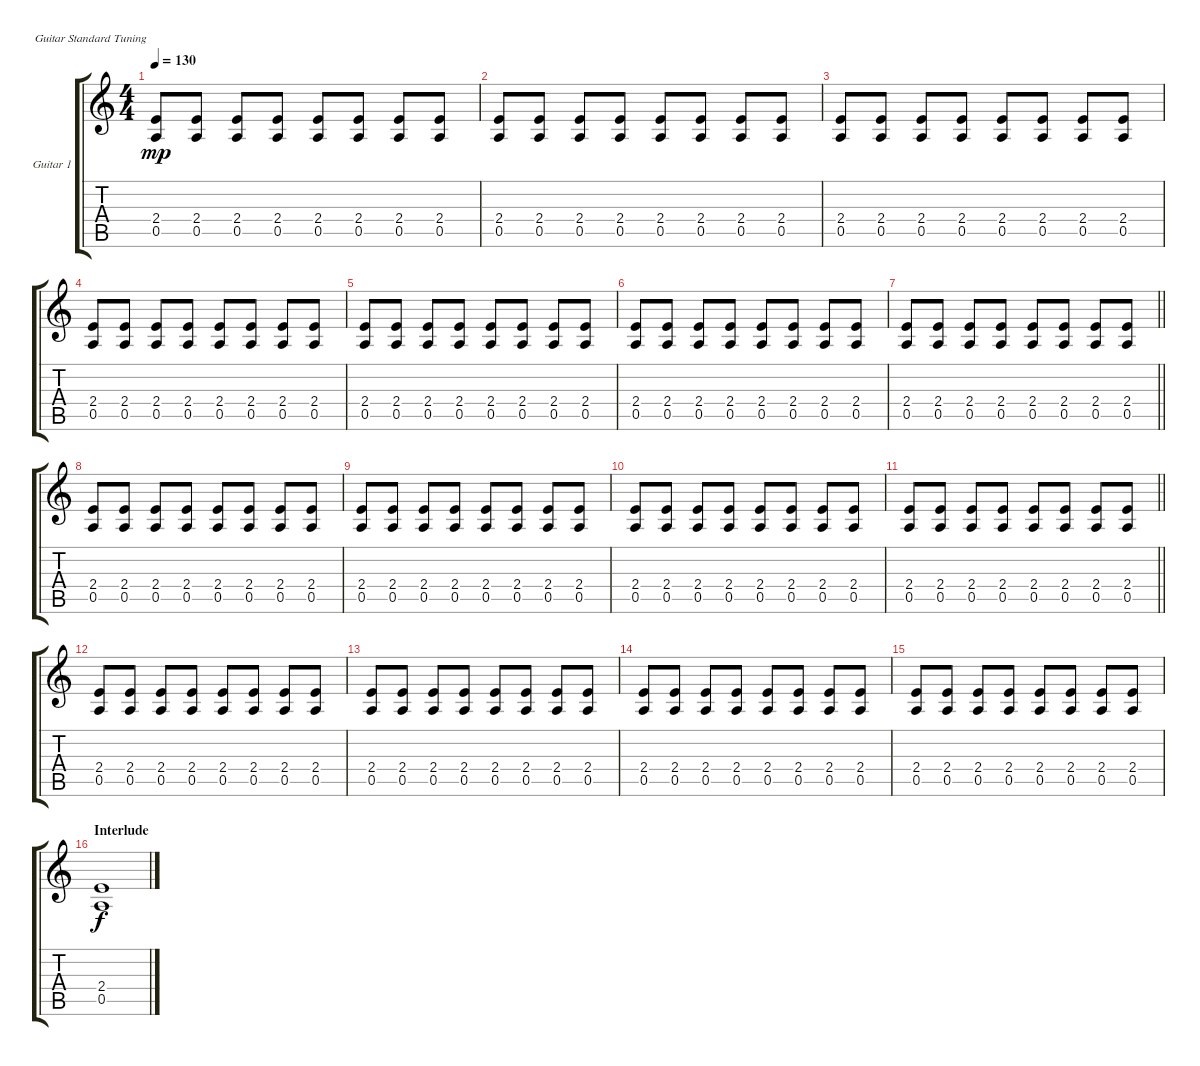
\defaultSystemsLayout 4
\bracketExtendMode groupsimilarinstruments
\firstSystemTrackNameOrientation horizontal
\otherSystemsTrackNameOrientation horizontal
\track ("Guitar 1" "Guitar 1") {instrument distortionguitar}
\staff {score tabs}
\tuning (E4 B3 G3 D3 A2 E2)
\ts (4 4)
\tempo 130
\clef g2
\scale
0.333333
\ks aminor
(0.5 2.4).8{dy mp} (0.5 2.4).8 (0.5 2.4).8 (0.5 2.4).8 (0.5 2.4).8 (0.5 2.4).8 (0.5 2.4).8 (0.5 2.4).8 |
\scale
0.333333 (0.5 2.4).8 (0.5 2.4).8 (0.5 2.4).8 (0.5 2.4).8 (0.5 2.4).8 (0.5 2.4).8 (0.5 2.4).8 (0.5 2.4).8 |
\scale
0.333333 (0.5 2.4).8 (0.5 2.4).8 (0.5 2.4).8 (0.5 2.4).8 (0.5 2.4).8 (0.5 2.4).8 (0.5 2.4).8 (0.5 2.4).8 |
\scale
0.333333 (0.5 2.4).8 (0.5 2.4).8 (0.5 2.4).8 (0.5 2.4).8 (0.5 2.4).8 (0.5 2.4).8 (0.5 2.4).8 (0.5 2.4).8 |
\scale
0.333333 (0.5 2.4).8 (0.5 2.4).8 (0.5 2.4).8 (0.5 2.4).8 (0.5 2.4).8 (0.5 2.4).8 (0.5 2.4).8 (0.5 2.4).8 |
\scale
0.333333 (0.5 2.4).8 (0.5 2.4).8 (0.5 2.4).8 (0.5 2.4).8 (0.5 2.4).8 (0.5 2.4).8 (0.5 2.4).8 (0.5 2.4).8 |
\scale
0.333333
\barLineRight lightlight
(0.5 2.4).8 (0.5 2.4).8 (0.5 2.4).8 (0.5 2.4).8 (0.5 2.4).8 (0.5 2.4).8 (0.5 2.4).8 (0.5 2.4).8 |
\scale
0.333333 (0.5 2.4).8 (0.5 2.4).8 (0.5 2.4).8 (0.5 2.4).8 (0.5 2.4).8 (0.5 2.4).8 (0.5 2.4).8 (0.5 2.4).8 |
\scale
0.333333 (0.5 2.4).8 (0.5 2.4).8 (0.5 2.4).8 (0.5 2.4).8 (0.5 2.4).8 (0.5 2.4).8 (0.5 2.4).8 (0.5 2.4).8 |
\scale
0.333333 (0.5 2.4).8 (0.5 2.4).8 (0.5 2.4).8 (0.5 2.4).8 (0.5 2.4).8 (0.5 2.4).8 (0.5 2.4).8 (0.5 2.4).8 |
\scale
0.333333
\barLineRight lightlight
(0.5 2.4).8 (0.5 2.4).8 (0.5 2.4).8 (0.5 2.4).8 (0.5 2.4).8 (0.5 2.4).8 (0.5 2.4).8 (0.5 2.4).8 |
\scale
0.333333 (0.5 2.4).8 (0.5 2.4).8 (0.5 2.4).8 (0.5 2.4).8 (0.5 2.4).8 (0.5 2.4).8 (0.5 2.4).8 (0.5 2.4).8 |
\scale
0.333333 (0.5 2.4).8 (0.5 2.4).8 (0.5 2.4).8 (0.5 2.4).8 (0.5 2.4).8 (0.5 2.4).8 (0.5 2.4).8 (0.5 2.4).8 |
\scale
0.333333 (0.5 2.4).8 (0.5 2.4).8 (0.5 2.4).8 (0.5 2.4).8 (0.5 2.4).8 (0.5 2.4).8 (0.5 2.4).8 (0.5 2.4).8 |
\scale
0.333333 (0.5 2.4).8 (0.5 2.4).8 (0.5 2.4).8 (0.5 2.4).8 (0.5 2.4).8 (0.5 2.4).8 (0.5 2.4).8 (0.5 2.4).8 |
\section ("" "Interlude")
\scale
0.333333 (0.5 2.4).1{dy f}
